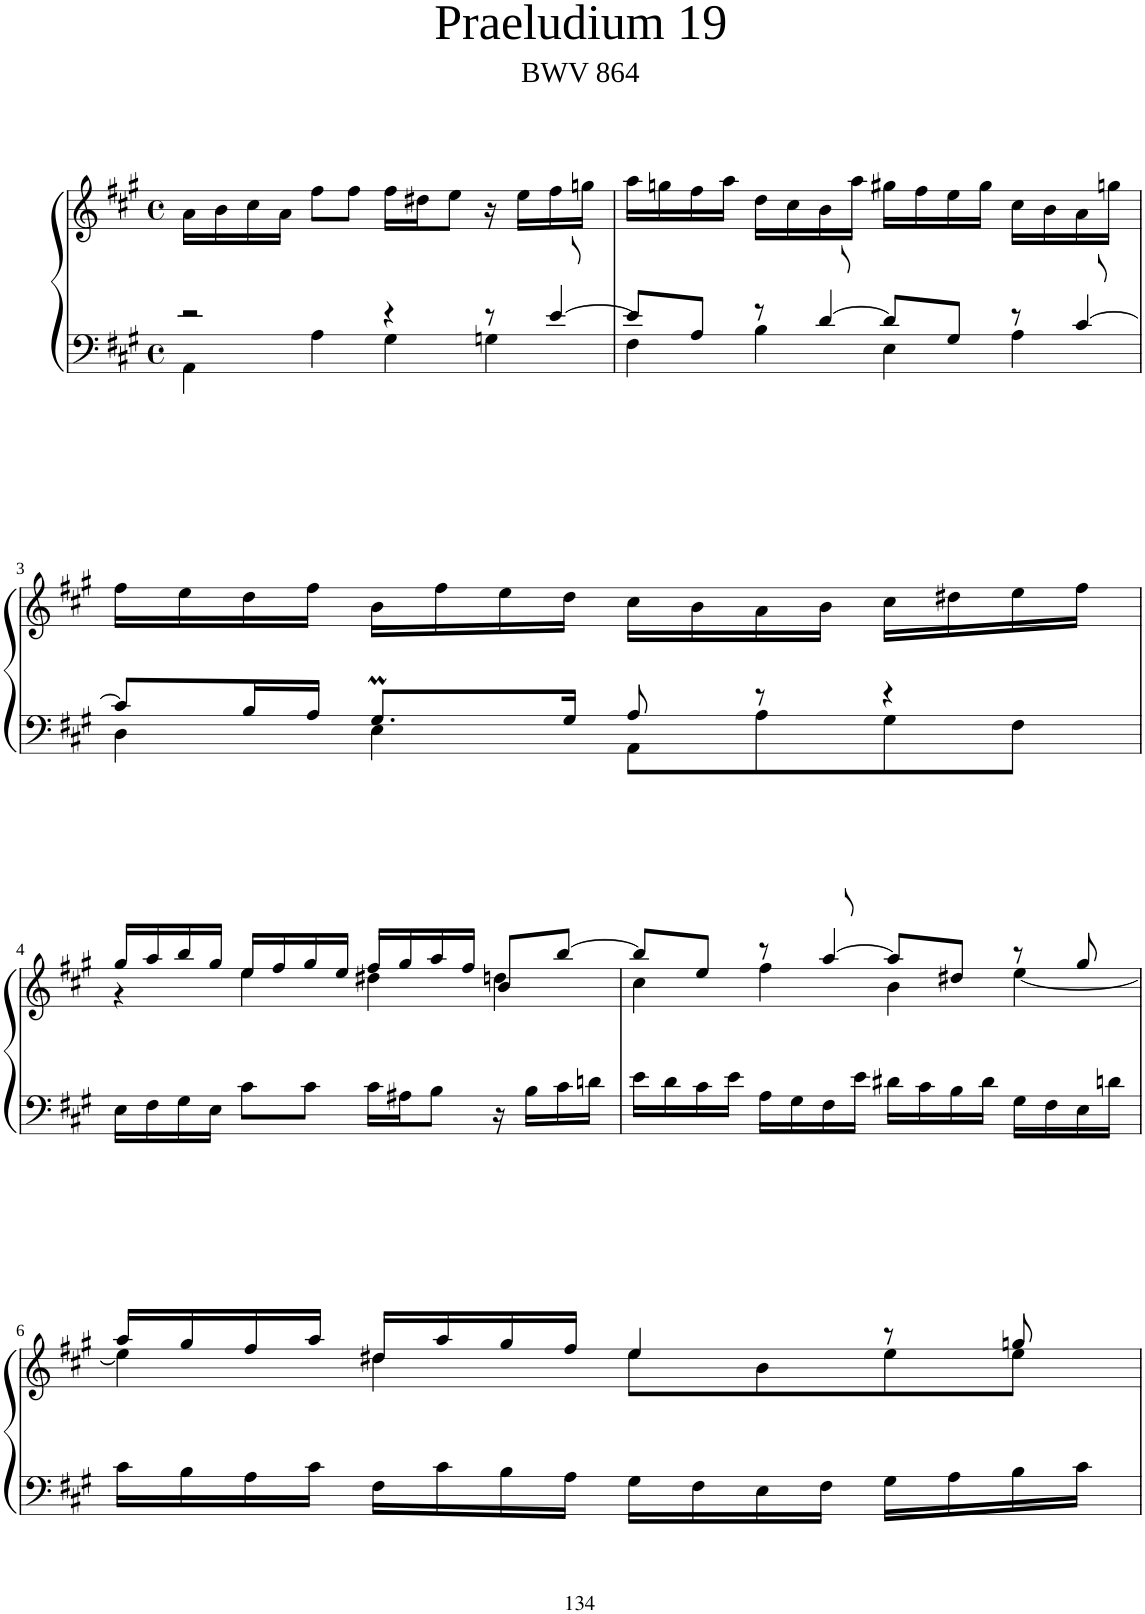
**kern	**kern
*part1	*part1
*staff2	*staff1
*I"Piano	*
*I'Pno	*
*clefF4	*clefG2
*k[f#c#g#]	*k[f#c#g#]
*M4/4	*M4/4
*met(c)	*met(c)
=1	=1
*^	*
2r	4AA\	16a\LL
.	.	16b\
.	.	16cc#\
.	.	16a\JJ
.	4A\	8ff#\L
.	.	8ff#\J
4r	4G#\	16ff#\LL
.	.	16dd#X\J
.	.	8ee\J
8r	4Gn\	16r
.	.	16ee\LL
[8e/	.	16ff#\
.	.	16ggn\JJ
=2	=2	=2
8e/L]	4F#\	16aa\LL
.	.	16ggn\
8A/J	.	16ff#\
.	.	16aa\JJ
8r	4B\	16dd\LL
.	.	16cc#\
[8d/	.	16b\
.	.	16aa\JJ
8d/L]	4E\	16gg#X\LL
.	.	16ff#\
8G#/J	.	16ee\
.	.	16gg#\JJ
8r	4A\	16cc#\LL
.	.	16b\
[8c#/	.	16a\
.	.	16ggn\JJ
!!LO:LB:g=z
=3	=3	=3
8c#/L]	4D\	16ff#\LL
.	.	16ee\
16B/L	.	16dd\
16A/JJ	.	16ff#\JJ
8.G#m/L	4E\	16b\LL
.	.	16ff#\
.	.	16ee\
16G#/Jk	.	16dd\JJ
8A/	8AA\L	16cc#\LL
.	.	16b\
8r	8A\	16a\
.	.	16b\JJ
4r	8G#\	16cc#\LL
.	.	16dd#X\
.	8F#\J	16ee\
.	.	16ff#\JJ
*v	*v	*
!!LO:LB:g=z
=4	=4
*	*^
16E\LL	16gg#/LL	4r
16F#\	16aa/	.
16G#\	16bb/	.
16E\JJ	16gg#/JJ	.
8c#\L	16ee/LL	4ee\
.	16ff#/	.
8c#\J	16gg#/	.
.	16ee/JJ	.
16c#\LL	16ff#/LL	4dd#X\
16A#X\J	16gg#/	.
8B\J	16aa/	.
.	16ff#/JJ	.
16r	8b/L	4ddn\
16B\LL	.	.
16c#\	[8bb/J	.
16dn\JJ	.	.
=5	=5	=5
16e\LL	8bb/L]	4cc#\
16d\	.	.
16c#\	8ee/J	.
16e\JJ	.	.
16A\LL	8r	4ff#\
16G#\	.	.
16F#\	[8aa/	.
16e\JJ	.	.
16d#X\LL	8aa/L]	4b\
16c#\	.	.
16B\	8dd#X/J	.
16d#\JJ	.	.
16G#\LL	8r	[4ee\
16F#\	.	.
16E\	8gg#/	.
16dn\JJ	.	.
!!LO:LB:g=z	!!
=6	=6	=6
16c#\LL	16aa/LL	4ee\]
16B\	16gg#/	.
16A\	16ff#/	.
16c#\JJ	16aa/JJ	.
16F#\LL	16dd#X/LL	4dd#\
16c#\	16aa/	.
16B\	16gg#/	.
16A\JJ	16ff#/JJ	.
16G#\LL	4ee/	8ee\L
16F#\	.	.
16E\	.	8b\
16F#\JJ	.	.
16G#\LL	8r	8ee\
16A\	.	.
16B\	8ggn/	8ee\J
16c#\JJ	.	.
*	*v	*v
=	=
*-	*-
